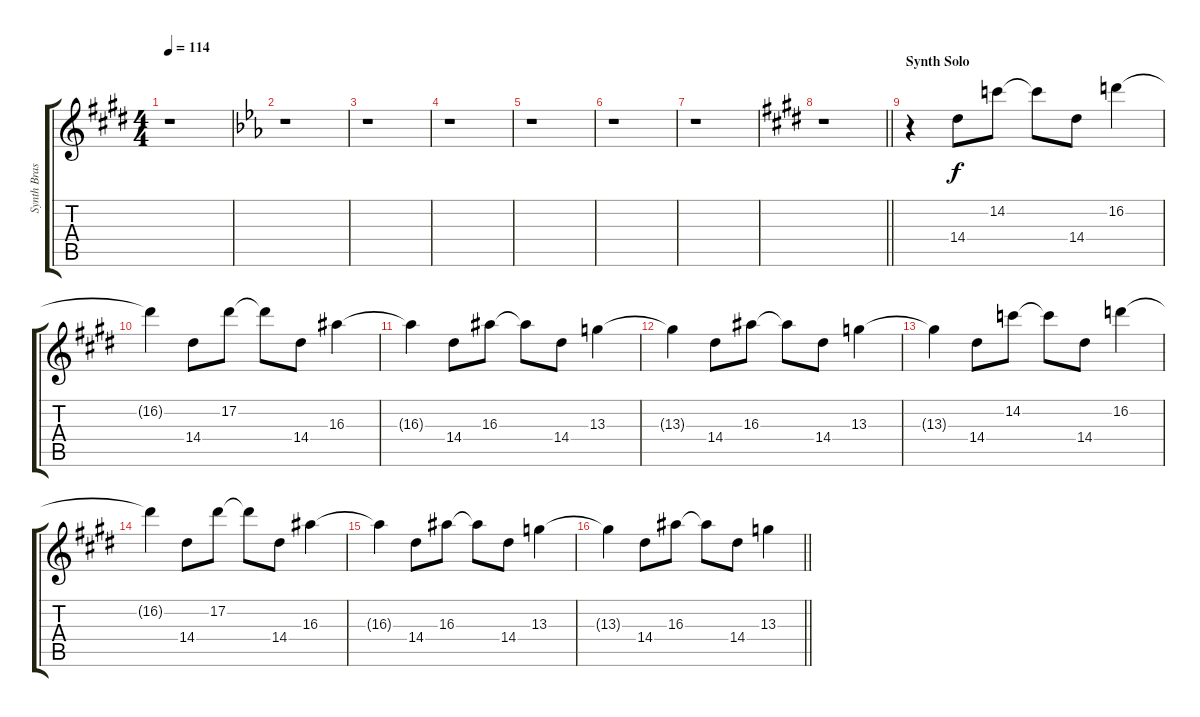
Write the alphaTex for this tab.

\track ("Synth Brass" "Synth Bras") {instrument electricguitarclean}
\staff {score tabs}
\tuning (Eb4 Bb3 Gb3 Db3 Ab2 Eb2) {hide}
\ts (4 4)
\tempo 114
\clef g2
\ks c#minor
r.1{dy f} |
\ks eb
r.1 |
r.1 |
r.1 |
r.1 |
r.1 |
r.1 |
\barLineRight lightlight
\ks c#minor
r.1 |
\section ("" "Synth Solo")
r.4 14.4.8 14.2.8 14.2{t}.8 14.4.8 16.2.4 |
16.2{t}.4 14.4.8 17.2.8 17.2{t}.8 14.4.8 16.3.4 |
\ks e
16.3{t}.4 14.4.8 16.3.8 16.3{t}.8 14.4.8 13.3.4 |
\ks c#minor
13.3{t}.4 14.4.8 16.3.8 16.3{t}.8 14.4.8 13.3.4 |
13.3{t}.4 14.4.8 14.2.8 14.2{t}.8 14.4.8 16.2.4 |
16.2{t}.4 14.4.8 17.2.8 17.2{t}.8 14.4.8 16.3.4 |
\ks e
16.3{t}.4 14.4.8 16.3.8 16.3{t}.8 14.4.8 13.3.4 |
\barLineRight lightlight
\ks c#minor
13.3{t}.4 14.4.8 16.3.8 16.3{t}.8 14.4.8 13.3.4
